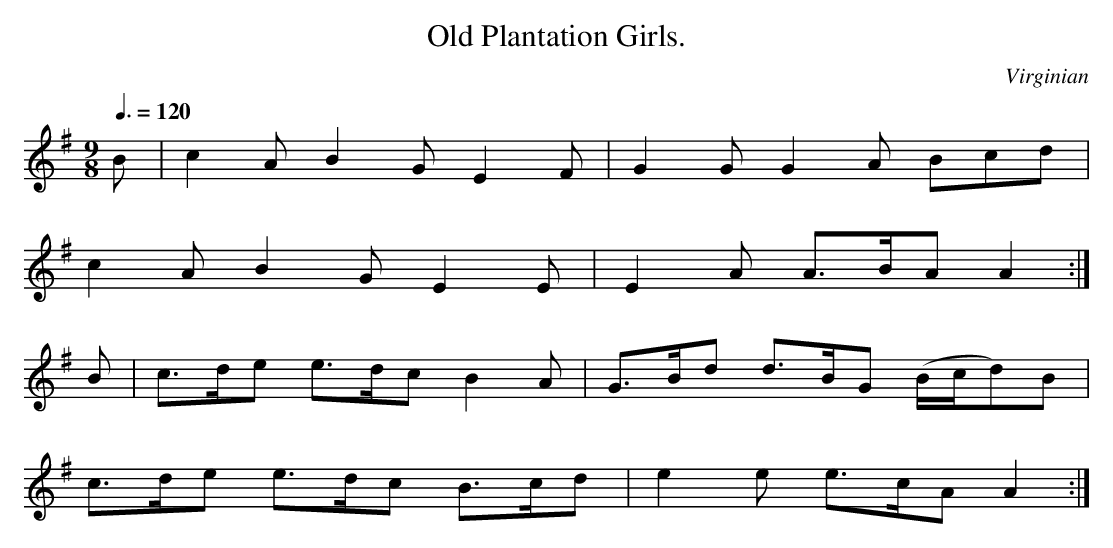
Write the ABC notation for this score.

X:1
T:Old Plantation Girls.
C:Virginian % Aird's note
M:9/8
L:1/8
Q:3/8=120
K:A dorian
B|c2A  B2G  E2F |G2G  G2A   Bcd    |
  c2A  B2G  E2E |E2A  A>BA  A2    :|
B|c>de e>dc B2A |G>Bd d>BG (B/c/d)B|
  c>de e>dc B>cd|e2e  e>cA  A2    :|
